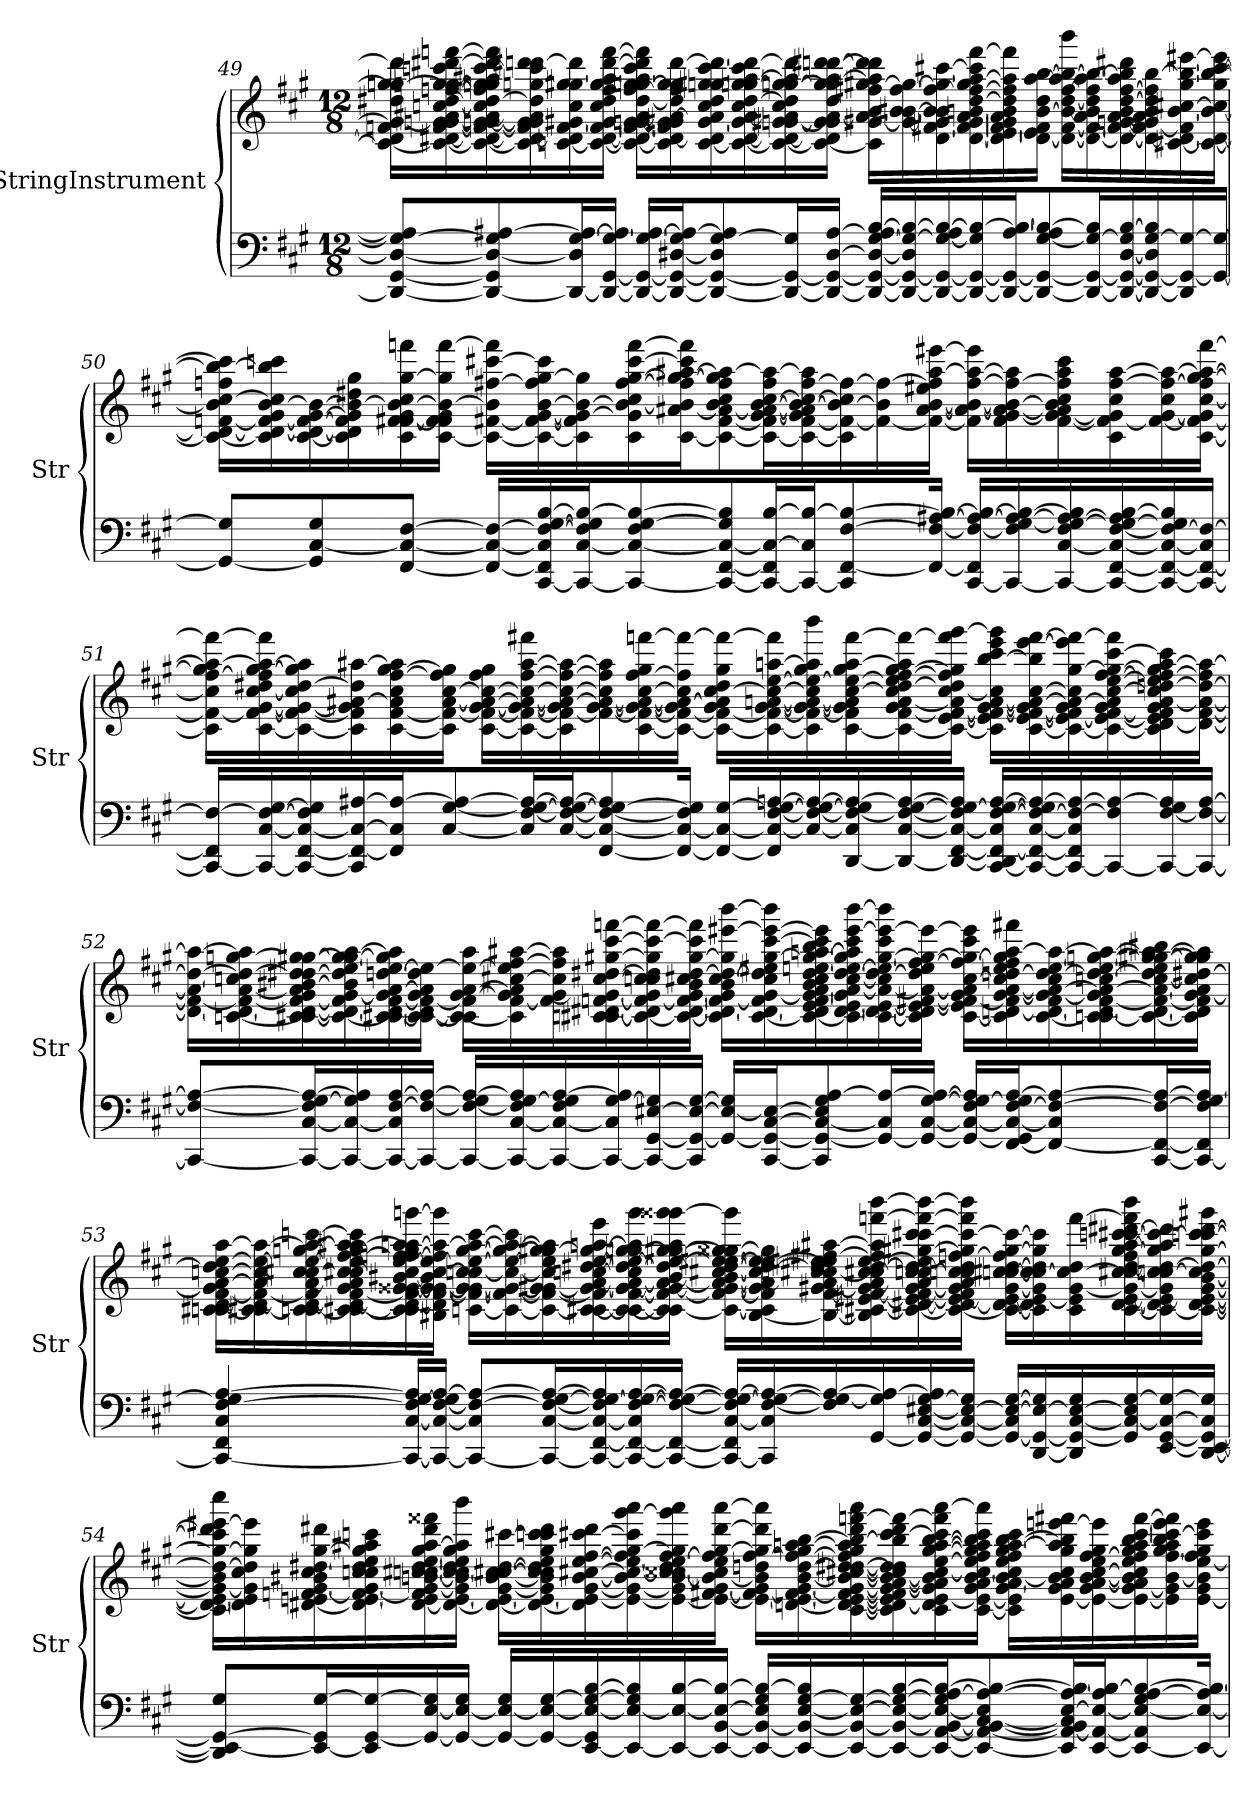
**kern	**kern
*part2	*part1
*staff2	*staff1
*I"StringInstrument	*I"StringInstrument
*I'Str	*I'Str
!!LO:LB:g=z
*clefF4	*clefG2
*k[f#c#g#]	*k[f#c#g#]
*M12/8	*M12/8
=49	=49
8DD#/_ [8GG#/ 8D#/_ 8G#/_ 8A#/]L	16c\_ 16d#\] 16fn\ 16g#\_ 16dd#X\ 16ggn\ 16gg#\_ 16ddd#\]LL
.	16c\_ [16d#X\ [16f\ 16gn\ 16g#\_ 16a#X\ [16ccn\ [16dd#\ [16ffn\ 16ggn\ 16gg#\_ 16cccn\ [16ddd#X\ [16fffn\
8DD#/_ 8GG#/] 8D#/_ 8G#/] [8A#X/	16c\_ 16d#\_ 16f\_ [16gn\ 16g#\_ [16a#\ 16cc\] 16dd#\_ 16ff\] 16ggn\ 16gg#\] 16aa#X\ [16ccc\ 16ddd#\] 16fff\]
.	16c\] 16d#\_ 16f\] 16g\] 16g#\] 16a#\] 16dd#\] [16ggn\ 16ccc\] 16dddn\ [16ddd#X\
16DD#/_ 16D#/] [16G#/ 16A#/_L	[16cn\ 16d#\] 16f\ [16g#X\ 16cc\ 16gg\] [16gg#X\ 16ddd#\]
16DD#/_ [16GG#/ 16G#/_ 16A#/]JJ	16c\_ [16d#\ [16f\ 16g#\_ 16cc\ 16dd#\ 16ff\ 16gg#\_ 16aa#\ [16ddd#\ [16fff\JJ
16DD#/_ 16GG#/_ 16G#/_ [16A#/LL	16c\_ 16d#\] 16f\_ [16gn\ 16g#\] [16a#\ [16dd#\ [16ff\ [16ggn\ 16gg#\_ 16aa#\ 16ccc\ 16ddd#\] 16fff\]LL
16DD#/_ 16GG#/_ [16D#X/ 16G#/] 16A#/_J	16c\] [16d#\ 16f\] 16g\] 16g#X\ 16a#\_ 16dd#\] 16ff\] 16gg\] 16gg#\] [16ddd#\
8DD#/_ 8GG#/_ 8D#/] [8G#/ 8A#/]	[16c\ 16d#\] [16g#\ 16a#\] 16cc\ 16dd#\ 16ggn\ [16gg#X\ [16ccc\ 16ddd#\]
.	16c\_ [16d#\ 16g#\] [16a#\ 16cc\ [16dd#\ 16ggn\ 16gg#\_ [16aa#\ 16ccc\] [16ddd#\
16DD#/_ 16GG#/_ 16G#/]L	16c\_ 16d#\_ [16gn\ [16g#X\ 16a#\] 16cc\ 16dd#\] [16ggn\ 16gg#\_ 16aa#\] 16ddd#\]
16DD#/_ 16GG#/_ [16D#/ [16A#/JJ	16c\_ 16d#\] 16g\] 16g#\] [16a#\ 16dd#\ 16gg\] 16gg#\] [16aa#\ [16dddn\ [16ddd#X\JJ
16DD#/_ 16GG#/_ 16D#/_ [16G#/ 16A#/] [16B/LL	16c\] [16g#X\ 16a#\] [16b\ 16ff#X\ [16gg#X\ 16aa#\] 16ddd\] 16ddd#\]LL
16DD#/_ 16GG#/_ 16D#/] 16G#/_ 16B/_	16g#\_ 16b\_ [16b#X\ [16ff#\ 16gg#\_
16DD#/_ 16GG#/_ 16G#/_ 16A#/ 16B/_	16d#\ [16f#X\ 16g#\] 16b\] 16b#\] 16ff#\_ 16gg#\_ [16ccc#X\
16DD#/_ 16GG#/_ 16G#/] 16B/_	[16d#\ 16f#\_ [16g#\ [16a#\ [16bn\ [16dd#\ 16ff#\_ 16gg#\] [16aa#\ 16ccc#\] [16fff\
16DD#/_ 16GG#/_ [16A#/ 16B/_J	16d#\] [16e\ 16f#\_ 16g#\] 16a#\] 16b\] 16dd#\] 16ff#\] 16aa#\] 16fff\]
8DD#/_ 8GG#/_ [8G#/ 8A#/] 8B/_	[16d#\ 16e\] 16f#\] [16b\ 16dd#\ [16aa#\ [16bb\JJ
.	16d#\_ [16f#\ 16b\_ [16dd#\ [16ff#\ 16aa#\] 16bb\_ 16bbb\LL
16DD#/_ 16GG#/_ 16G#/_ 16B/]L	16d#\_ 16f#\_ 16a#\ 16b\] 16dd#\] 16ff#\] [16aa#\ 16bb\_
16DD#/_ 16GG#/_ [16D#/ 16G#/] [16B/	16d#\_ 16f#\_ [16gn\ [16a#\ 16b\ [16dd#\ [16ff#\ 16aa#\] 16bb\] 16ddd#X\
16DD#/_ 16GG#/_ 16D#/] [16G#/ 16B/]	16d#\_ 16f#\_ 16g\] 16a#\] 16b\ 16dd#\] 16ff#\] [16bb\
16DD#/] 16GG#/_ 16G#/_	[16c#X\ 16d#\_ 16f#\] [16b\ [16cc#X\ [16gg#\ 16bb\_ [16eee#X\
16GG#/_ 16G#/_JJ	16c#\_ 16d#\_ 16b\_ 16cc#\] 16gg#\] 16bb\_ [16ccc#\ 16eee#\]JJ
!!LO:LB:g=z
=50	=50
8GG#/_ 8G#/]L	16c#\_ 16d#\_ [16fn\ 16b\] [16cc#\ 16ffn\ 16bb\_ 16ccc#\]LL
.	16c#\] 16d#\_ 16f\_ 16g#\ [16b\ 16cc#\] 16bb\] 16cccn\
8GG#/] [8C#/ 8G#/	[16c#\ 16d#\_ 16f\_ [16g#\ 16b\_
.	16c#\] 16d#\] 16f\] 16g#\] 16b\_ 16dd#X\ 16gg#\
[8FF#/ 8C#/_ [8F#/J	16c#\ [16f\ [16f#X\ 16g#\ 16b\_ 16cc#\ [16gg#\ 16fffn\
.	[16c#\ 16f\] 16f#\] 16g#\ 16b\_ 16gg#\] [16fff\JJ
16FF#/_ 16C#/_ 16F#/_LL	16c#\_ [16f#X\ 16b\] [16ff#X\ [16ccc#X\ 16fff\]LL
[16CC#/ 16FF#/] 16C#/] 16F#/_ [16G#/ [16B/	16c#\_ 16f#\_ [16g#\ [16b\ 16ff#\] [16gg#\ 16ccc#\]
16CC#/_ [16C#/ 16F#/] 16G#/] 16B/_J	16c#\] 16f#\] 16g#\_ 16b\_ 16gg#\]
8CC#/_ 8C#/_ 8F#/ [8G#/ 8B/_	16c#\ 16g#\] 16b\_ 16cc#\ [16ff#\ [16gg#\ [16ccc#\ [16fff\
.	[16c#\ [16a#X\ 16b\] 16ff#\] 16gg#\_ [16aa#X\ 16ccc#\] 16fff\]J
8CC#/_ [8FF#/ 8C#/_ 8G#/] 8B/]	8c#\_ [8f#\ 8a#\_ 8b\ 8cc#\ 8ff#\ 8gg#\] 8aa#\_
16CC#/_ 16FF#/] 16C#/_ [16B/L	16c#\_ 16f#\] [16g#\ 16a#\_ [16b\ [16cc#\ 16ff#\ 16aa#\_L
16CC#/_ 16C#/] 16B/_J	16c#\_ [16f#\ 16g#\] 16a#\] 16b\_ 16cc#\_ [16ff#\ 16aa#\]
8CC#/] [8FF#/ [8F#/ 8B/_	16c#\] 16f#\_ 16b\_ 16cc#\] 16ff#\_
.	16f#\_ 16b\] 16ff#\_
16FF#/_ 16F#/_ [16A#X/ 16B/_Jk	16f#\_ [16a#\ [16b\ 16ee#X\ 16ff#\] [16aa#\ [16eee#X\JJ
[16CC#/ 16FF#/] 16F#/_ 16A#/_ 16B/_LL	16f#\] 16a#\_ 16b\_ [16ff#\ 16aa#\_ 16eee#\]LL
16CC#/_ 16F#/] [16G#/ 16A#/_ 16B/_	16f#\ [16g#\ 16a#\_ 16b\_ 16ff#\_ 16aa#\]
16CC#/_ [16C#/ 16F#/ 16G#/_ 16A#/_ 16B/]	[16f#\ 16g#\_ 16a#\] 16b\] 16cc#\ 16ff#\] 16aa#\ 16ccc#\
16CC#/_ [16FF#/ 16C#/_ [16F#/ 16G#/_ 16A#/] [16B/	16c#\ 16f#\_ 16g#\] 16cc#\ [16ff#\ [16aa#\
16CC#/_ 16FF#/_ 16C#/_ 16F#/_ 16G#/] 16B/]	16f#\_ [16g#\ 16cc#\ 16ff#\_ 16aa#\_
16CC#/_ 16FF#/_ 16C#/] 16F#/_JJ	[16c#\ 16f#\_ 16g#\] [16cc#\ 16ff#\] [16gg#\ 16aa#\_ [16fff\JJ
!!LO:LB:g=z
=51	=51
16CC#/_ 16FF#/] 16F#/_LL	16c#\] 16f#\_ 16cc#\] [16ff#\ 16gg#\] 16aa#\_ 16fff\_LL
16CC#/_ [16C#/ 16F#/_ [16G#/	[16c#\ 16f#\_ [16g#\ [16cc#\ 16dd#X\ 16ff#\] [16gg#\ 16aa#\_ 16fff\]
16CC#/_ [16FF#/ 16C#/_ 16F#/] 16G#/]	16c#\_ 16f#\_ 16g#\_ 16cc#\] [16dd#\ 16gg#\] 16aa#\]
16CC#/] 16FF#/_ 16C#/_ [16A#X/	16c#\] 16f#\] 16g#\] [16a#X\ 16dd#\] [16aa#X\
16FF#/] 16C#/] 16A#/_J	[16c#\ [16f#\ 16a#\] 16cc#\ [16ff#\ [16gg#\ 16aa#\]
[8C#/ [8G#/ 8A#/_	16c#\] 16f#\_ [16a#\ [16cc#\ 16ff#\] 16gg#\]JJ
.	[16c#\ 16f#\_ [16g#\ 16a#\_ 16cc#\_ 16ff#\ 16gg#\LL
16C#/] [16F#/ 16G#/_ 16A#/_L	16c#\_ 16f#\_ 16g#\_ 16a#\_ 16cc#\_ [16ff#\ [16aa#\ 16fff#X\
[16C#/ 16F#/_ 16G#/_ 16A#/_J	16c#\] 16f#\_ 16g#\] 16a#\_ 16cc#\_ 16ff#\_ 16aa#\_
[8FF#/ 8C#/_ 8F#/_ 8G#/_ 8A#/]	16f#\_ [16g#\ 16a#\_ 16cc#\] 16ff#\] 16aa#\]
.	[16c#\ 16f#\_ 16g#\_ 16a#\_ [16cc#\ [16ff#\ 16gg#\ [16fffn\
16FF#/_ 16C#/_ 16F#/] 16G#/]Jk	16c#\_ 16f#\_ 16g#\] 16a#\_ 16cc#\] 16ff#\] 16fff\_JJ
16FF#/_ 16C#/_ [16G#/LL	16c#\_ 16f#\_ 16g#\ 16a#\] [16cc#\ 16dd#\ 16gg#\ 16fff\_LL
16FF#/] 16C#/_ [16F#/ 16G#/_ [16An/	16c#\_ 16f#\_ [16g#\ [16an\ 16cc#\_ [16ee\ [16aan\ 16fff\]
16C#/_ 16F#/_ 16G#/_ 16A/_	16c#\] 16f#\_ 16g#\_ 16a\_ 16cc#\] 16ee\_ 16gg#\ 16aa\] 16bbb\
[16DD/ 16C#/] 16F#/_ 16G#/] 16A/_	[16c#\ 16f#\] 16g#\] 16a\] [16cc#\ 16ee\_ 16gg#\ [16aa\ [16fff\
16DD/_ [16C#/ 16F#/_ [16G#/ 16A/_	16c#\_ [16f#\ 16g#\ [16a\ 16cc#\] [16dd#\ 16ee\] [16ff#\ [16gg#\ 16aa\] 16fff\_
16DD/_ [16FF#/ 16C#/_ 16F#/] 16G#/_ 16A/]JJ	16c#\_ [16e\ 16f#\_ 16a\] [16cc#\ 16dd#\] 16ff#\] 16gg#\] 16fff\] [16ggg#\JJ
[16CC#/ 16DD/] 16FF#/_ 16C#/] [16F#/ 16G#/_ [16A/LL	16c#\] 16e\] 16f#\_ [16g#\ [16a\ 16cc#\] [16bb\ 16ccc#\ 16eee\ 16ggg#\]LL
16CC#/_ 16FF#/_ [16C#/ 16F#/_ 16G#/] 16A/_	[16c#\ [16e\ 16f#\_ 16g#\] 16a\_ [16cc#\ 16bb\] [16eee\ [16fff\
16CC#/_ 16FF#/] 16C#/] 16F#/_ 16A/_	16c#\_ 16e\_ 16f#\] 16g#\ 16a\_ 16cc#\] [16gg#\ 16eee\] 16fff\_
16CC#/_ 16F#/] 16A/_	16c#\_ 16e\_ [16f#\ 16g#\ 16a\] [16cc#\ [16ee\ [16ff#\ 16gg#\_ [16ccc#\ 16fff\]
16CC#/_ [16F#/ 16G#/ 16A/]	16c#\] [16d\ 16e\] 16f#\] 16g#\ [16a\ 16cc#\] [16ddn\ 16ee\] 16ff#\_ 16gg#\] [16aa\ 16ccc#\]
16CC#/_ 16F#/_ [16A/JJ	16d\_ [16f#\ 16a\_ 16dd\_ 16ff#\] 16aa\_JJ
!!LO:LB:g=z
=52	=52
8CC#/_ 8F#/_ 8A/_L	16d\_ 16f#\_ 16a\_ 16dd\_ 16aa\_LL
.	[16cn\ 16d\_ 16f#\_ 16a\_ 16ccn\ 16dd\_ [16ggn\ 16aa\]
16CC#/_ [16C#/ 16F#/] [16G#/ 16A/_L	16c\_ 16c#X\ 16d\_ 16f#\_ 16g#\ 16a\] [16b#X\ 16dd\] [16dd#X\ 16gg\_ [16gg#X\
16CC#/_ 16C#/_ 16G#/] 16A/]	16c\_ 16d\_ 16f#\] [16g#\ 16b#\] 16dd#\] [16ee\ 16gg\_ 16gg#\] [16aa\
16CC#/_ 16C#/] [16F#/ [16A/	16c\_ [16c#X\ 16d\_ [16f#\ 16g#\] [16a\ [16ddn\ 16ee\_ 16gg\] 16aa\]
16CC#/_ 16F#/_ 16A/_JJ	16c\_ 16c#\_ 16d\] 16f#\_ 16g#\ 16a\] 16dd\] 16ee\_JJ
16CC#/_ 16F#/_ 16G#/ 16A/_LL	16c\_ 16c#\] 16f#\] [16g#\ [16a\ 16ee\_ 16aa\LL
16CC#/_ [16C#/ 16F#/] [16G#/ 16A/]	16c\] [16f#\ 16g#\] 16a\] [16cc#X\ 16ee\] [16ff#\ [16aa#X\
16CC#/_ 16C#/_ 16F#/ 16G#/] [16A/	16f#\] [16g#\ 16cc#\] 16ff#\] 16aa#\]
16CC#/_ 16C#/] [16G#/ 16A/]	16cn\ [16c#X\ [16d#X\ [16fn\ 16g#\_ [16cc#\ [16dd#X\ [16gg#X\ [16ccc#\ [16fffn\
16CC#/_ [16GG#/ [16E#X/ 16G#/]	16c#\_ 16d#\] 16f\_ 16g#\] 16ccn\ 16cc#\] 16dd#\] 16gg#\] 16ccc#\_ 16fff\_
16CC#/] 16GG#/_ 16E#/_ [16G#/JJ	16c#\_ [16d#\ 16f\_ [16g#\ 16b#\ 16cc#X\ [16dd#\ [16gg#\ 16ccc#\] 16fff\]JJ
16GG#/_ 16E#/_ 16G#/]LL	16c#\] 16d#\_ 16f\_ 16g#\] 16b#\ [16cc#\ 16dd#\_ 16gg#\] [16eee#X\ [16bbb\LL
[16CC#/ 16GG#/_ [16C#/ 16E#/_J	[16c#\ 16d#\_ 16f\] [16g#\ 16cc#\] 16dd#\] 16ee#X\ [16gg#\ [16ccc#\ 16eee#\_ 16bbb\]
8CC#/] 8GG#/_ 8C#/_ 8E#/] 8G#/ [8A/	16c#\_ 16d#\] 16e\ 16f\ 16g#\_ [16a\ 16b#\ 16cc#\ [16dd#\ 16een\ 16gg#\_ [16aan\ 16bb\ 16ccc#\] 16eee#\]
.	16c#\] [16d#\ [16e\ 16g#\] 16a\_ [16cc#\ 16dd#\_ [16ee\ 16gg#\] 16aa\] 16ccc#\ [16eee#\ [16bbb\
16GG#/_ 16C#/] 16A/_L	[16c#\ 16d#\_ 16e\_ 16a\_ 16cc#\] 16dd#\_ 16ee\_ [16gg#\ 16ccc#\ 16eee#\_ 16bbb\]
16GG#/_ [16C#/ [16G#/ 16A/_JJ	16c#\] 16d#\] 16e\_ [16f#X\ 16a\_ 16dd#\] 16ee\] [16ff#\ 16gg#\_ 16eee#\_JJ
16GG#/_ 16C#/_ 16F#/ 16G#/_ 16A/]LL	[16c#\ 16e\] 16f#\_ 16g#\ 16a\] [16cc#\ 16ff#\_ 16gg#\_ 16ccc#\ 16eee#\]LL
[16FF#/ 16GG#/] 16C#/_ [16F#/ 16G#/] [16A/J	16c#\] [16dn\ 16f#\] [16g#\ [16a\ 16cc#\] [16ddn\ 16ee\ 16ff#\] 16gg#\] [16aa\ 16fff#X\
8FF#/_ 8C#/] 8F#/_ 8A/_	[16c#\ 16d\_ 16f#\ 16g#\_ 16a\_ 16cc#\ 16dd\_ [16ee\ 16aa\_
.	[16cn\ 16c#\] 16d\_ [16f#\ 16g#\] 16a\_ [16ccn\ 16dd\_ 16ee\_ [16ggn\ 16aa\_
[16CC#/ 16FF#/_ 16F#/_ 16A/_L	16c\_ 16d\_ 16f#\_ 16a\_ 16cc\_ 16dd\] 16ee\] 16gg\_ [16gg#X\ 16aa\_ 16bb#X\
16CC#/_ 16FF#/] 16F#/] [16G#/ 16A/]JJ	16c\] 16d\] 16f#\] [16g#\ 16a\] 16cc\] [16dd#X\ 16gg\] 16gg#\] 16aa\]JJ
!!LO:LB:g=z
=53	=53
4CC#/_ 4FF#/ 4C#/ [4F#/ 4G#/] [4A/	[16cn\ 16c#X\ [16d\ [16f#\ 16g#\] [16a\ [16ccn\ 16dd#\] [16ee\ [16aa\LL
.	16c\] [16c#X\ 16d\_ 16f#\_ 16a\_ 16cc\] 16ee\_ 16aa\_
.	[16cn\ 16c#\] 16d\_ 16f#\] 16a\_ [16cc\ 16cc#X\ 16ee\_ [16ggn\ 16aa\_ [16cccn\
.	16c\_ [16c#X\ 16d\_ [16f#\ 16g#\ 16a\] 16cc\] [16cc#X\ 16ee\] [16ff#\ 16gg\_ 16aa\] [16aa#X\ 16ccc\]
16CC#/_ [16C#/ 16F#/] [16G#/ 16A/]LL	16c\] 16c#\] 16d\_ 16f#\] [16g#\ [16g##X\ [16b#X\ 16cc#\] [16ee\ [16ffn\ 16ff#\] 16gg\] [16aan\ 16aa#\] [16gggn\
16CC#/_ 16C#/_ [16F#/ 16G#/] [16A/JJ	16B#X\ 16d\] [16f#\ 16g#\_ 16g##\_ 16b#\] [16cc#\ 16ee\_ 16ff\] 16aa\_ 16ggg\]JJ
8CC#/_ 8C#/] 8F#/_ 8A/_L	[16cn\ 16f#\_ 16g#\] 16g##\_ [16ccn\ 16cc#\] 16ee\_ [16gg\ 16aa\_ [16ccc\LL
.	16c\_ 16f#\_ 16g##\_ 16cc\_ 16ee\_ 16gg\_ 16aa\_ 16ccc\]
16CC#/_ [16C#/ 16F#/_ [16G#/ 16A/_L	16c\_ 16f#\_ [16g#X\ 16g##\] 16cc\] 16ee\] 16gg\] [16gg#X\ 16aa\]
16CC#/_ [16FF#/ 16C#/_ 16F#/] 16G#/_ 16A/]	16c\_ [16c#X\ 16f#\] 16g#\_ [16a\ [16ccn\ [16dd#X\ [16ee\ 16gg#\_ [16aan\ 16eee\
16CC#/_ 16FF#/_ 16C#/] [16F#/ 16G#/_ [16A/	16c\_ 16c#\_ [16f#\ 16g#\_ 16a\_ 16cc\] 16dd#\_ 16ee\_ [16ggn\ 16gg#\] 16aa\] 16ggg\
16CC#/_ 16FF#/_ 16F#/_ 16G#/_ 16A/_JJ	16c\] 16c#\_ 16f#\_ 16g#\_ 16a\_ [16b#\ 16dd#\_ 16ee\_ 16gg\_ [16gg#X\ 16aa\ 16ggg\ [16ggg##X\JJ
16CC#/_ 16FF#/] [16C#/ 16F#/] 16G#/_ 16A/_LL	16c#\_ 16f#\_ 16g#\_ 16a\_ 16b#\] [16cc#X\ 16dd#\_ 16ee\_ [16ee#X\ 16gg\] 16gg#\] [16gg##X\ 16ggg##\]LL
16CC#/] 16C#/] [16F#/ 16G#/_ 16A/_	[16B#\ 16c#\] 16f#\] 16g#\] 16a\_ 16cc#\] 16dd#\_ 16ee\_ 16ee#\] 16gg##\]
16F#/] 16G#/_ 16A/_	16B#\_ [16f#\ [16g#X\ 16a\_ [16ccn\ 16cc#X\ 16dd#\] 16ee\] 16ee#X\ [16ff#X\ [16aa#X\
[16GG#/ 16G#/] 16A/_	16B#\] [16c#X\ [16e#X\ 16f#\_ 16g#\] 16a\_ 16cc\] [16cc#X\ [16dd#\ [16ee#\ 16ff#\] 16aa#\] [16fffn\ [16bbb\
16GG#/_ [16C#/ [16E#X/ [16G#/ 16A/]	16c#\_ [16d#X\ 16e#\_ 16f#\_ [16g#\ 16a\] 16ccn\ 16cc#\_ 16dd#\_ 16ee#\] [16gg#X\ 16ccc\ [16ccc#X\ 16fff\_ 16bbb\_
16GG#/_ 16C#/_ 16E#/_ 16G#/]JJ	16c#\_ 16d#\_ 16e#\_ 16f#\] 16g#\] 16a\ 16ccn\ 16cc#\] 16dd#\] [16ffn\ 16gg#\] 16ccc#\_ 16fff\] 16bbb\]JJ
16GG#/_ 16C#/] 16E#/_ [16G#/LL	16c#\_ 16d#\_ 16e#\_ [16g#\ [16ccn\ [16cc#X\ [16dd#\ 16ff\] [16gg#\ 16ccc#\_LL
[16DD/ 16GG#/_ 16E#/_ 16G#/]	16c#\] 16d#\] 16e#\_ 16g#\] 16cc\_ 16cc#\] 16dd#\] 16gg#\] 16ccc#\]
16DD/] 16GG#/_ [16C#/ 16E#/_ 16G#/	16c#\ 16e#\] [16g#\ 16cc\_ 16dd#\ [16fff\
16GG#/] 16C#/_ 16E#/] [16G#/	[16c#\ [16d#\ [16e#\ 16g#\_ 16cc\] [16cc#X\ [16dd#\ 16ff\ [16gg#\ [16aa#\ 16cccn\ [16ccc#X\ [16ddd#X\ 16fff\] 16bbb\
[16EE/ [16GG#/ 16C#/_ 16G#/_	16c#\_ 16d#\] 16e#\_ 16g#\] 16ccn\ 16cc#\_ 16dd#\_ 16gg#\] 16aa#\] 16ccc#\_ 16ddd#\]
[16DD/ 16EE/_ 16GG#/_ 16C#/] 16G#/]JJ	16c#\_ [16d#\ 16e#\_ [16g#\ [16b#\ 16cc#\] 16dd#\_ [16gg#\ 16cccn\ 16ccc#\_ [16ddd#\ 16ggg#X\JJ
!!LO:PB:g=z
=54	=54
8DD/] 8EE/_ 8GG#/_ 8G#/L	16c#\] 16d#\_ 16e#\_ 16g#\_ 16b#\] 16dd#\_ 16gg#\_ 16ccc#\] 16ddd#\] [16eee#X\ 16cccc#\LL
.	16d#\] 16e#\] 16g#\] 16cc#\ 16dd#\] 16gg#\] 16eee#\]
16EE/_ 16GG#/] [16G#/L	[16d#X\ 16en\ [16fn\ [16g#\ 16b#X\ [16cc#\ 16dd#X\ [16gg#\ 16ddd#X\
16EE/] [16GG#/ 16G#/_	16d#\] [16e\ 16f\_ 16g#\_ 16ccn\ 16cc#\] 16dd#\ 16ee\ 16gg#\] 16aa#X\ 16cccn\
16GG#/_ [16E/ 16G#/]	[16d#\ 16e\] 16f\] 16g#\_ [16bn\ [16ccn\ [16cc#X\ [16dd#\ 16ee\ 16gg#\ [16aa#\ 16ddd#\ 16fff##X\
16GG#/_ 16E/_ 16G#/JJ	16d#\_ [16e\ 16g#\] 16b\] 16cc\_ 16cc#\] 16dd#\] 16ee\ 16gg#\ 16aa#\] 16bbb\JJ
16GG#/_ 16E/_ 16G#/LL	16d#\_ 16e\_ [16g#\ [16b\ 16cc\_ [16cc#X\ [16dd#\ [16ccc#X\LL
16GG#/_ 16E/_ [16G#/	16d#\_ 16e\_ 16g#\] 16b\] 16cc\] 16cc#\] 16dd#\] 16ee\ 16gg#\ 16cccn\ 16ccc#\] 16ddd#\
[16EE/ 16GG#/] 16E/_ 16G#/_ [16B/	16d#\] 16e\_ [16g#\ [16b\ [16cc#X\ [16ee\ [16ff#\ [16ccc#X\ 16ddd#\
16EE/_ 16E/_ 16G#/] 16B/]	16e\_ 16g#\_ 16b\] 16cc#\_ 16ee\_ 16ff#\] [16gg#\ 16ccc#\] [16ggg#\ 16aaa\
16EE/_ 16E/_ [16B/	16e\_ 16g#\] [16b\ 16cc#\] [16cc##X\ 16dd#\ 16ee\_ [16ff#\ 16gg#\] 16ggg#\] 16aaa\
16EE/_ [16BB/ 16E/_ 16B/_JJ	16e\_ [16f#X\ [16g#\ 16b\_ 16cc##\] 16ee\] 16ff#\] [16gg#\ [16ddd#\ [16aaa\JJ
16EE/_ 16BB/_ 16E/] 16G#/ 16B/_LL	16e\_ 16f#\_ 16g#\] 16b\] 16ddn\ [16ff#\ 16gg#\] 16ddd#\] 16aaa\]LL
16EE/_ 16BB/_ [16E/ [16G#/ 16B/]	[16dn\ 16e\_ 16f#\_ [16g#\ [16b\ [16dd\ 16ff#\_ 16gg#\ [16aan\ [16bb\
16EE/_ 16BB/_ 16E/_ 16G#/_	[16c#\ 16d\_ 16e\_ 16f#\_ 16g#\_ 16b\_ [16cc#X\ 16dd\_ [16dd#X\ 16ff#\] 16gg#\ 16aa\] 16bb\_ 16ddd#\ [16fffn\ 16aaa\
16EE/_ 16BB/_ 16E/_ 16G#/_ [16B/	16c#\] 16d\_ 16e\] 16f#\] 16g#\_ [16a\ 16b\_ 16cc#\] 16dd\] 16dd#\] 16bb\] [16ccc#\ 16ddd#\ 16fff\_
16EE/_ [16AA/ 16BB/_ 16E/_ 16G#/] [16A/ 16B/_J	16c#\ 16d\] [16e\ 16g#\] 16a\] 16b\] [16cc#\ [16ee\ [16gg#\ [16aa\ [16bb\ 16ccc#\] 16fff\] [16aaa\
8EE/_ 8AA/_ 8BB/_ [8C#/ 8E/] 8A/_ 8B/_	[16c#\ 16e\_ 16g#\ 16a\ 16b\ 16cc#\_ 16ee\] 16ff#\ 16gg#\] 16aa\] 16bb\] 16ccc#\ 16aaa\]JJ
.	16c#\] 16e\] 16g#\ [16a\ [16b\ 16cc#\] 16ee\ 16ff#\ [16gg#\ [16aa\ [16bb\ 16ccc#\LL
16EE/] 16AA/_ 16BB/] 16C#/] [16E/ 16A/_ 16B/]L	[16e\ 16g#\ 16a\] 16b\] 16cc#\ 16gg#\] 16aa\] 16bb\] [16eeen\ 16fff#X\
[16EE/ 16AA/_ 16E/_ 16A/] [16B/J	16e\_ 16g#\ [16a\ [16b\ [16cc#\ 16ee\ [16ff#\ 16gg#\ 16eee\]
8EE/_ 8AA/] 8E/_ 8G#/ [8A/ 8B/_	16e\_ [16g#\ 16a\] 16b\] 16cc#\] 16ee\ 16ff#\] 16gg#\ [16aa\ [16bb\ [16ccc#\ [16fff#\
.	16e\] 16g#\] [16b\ 16ff#\ [16gg#\ 16aa\] 16bb\] 16ccc#\_ 16eee\ 16fff#\]
16EE/_ 16E/_ 16A/_ 16B/]Jk	[16e\ 16g#\ 16b\] [16ee\ 16ff#\ 16gg#\] 16ccc#\] 16eee\JJ
=	=
*-	*-
